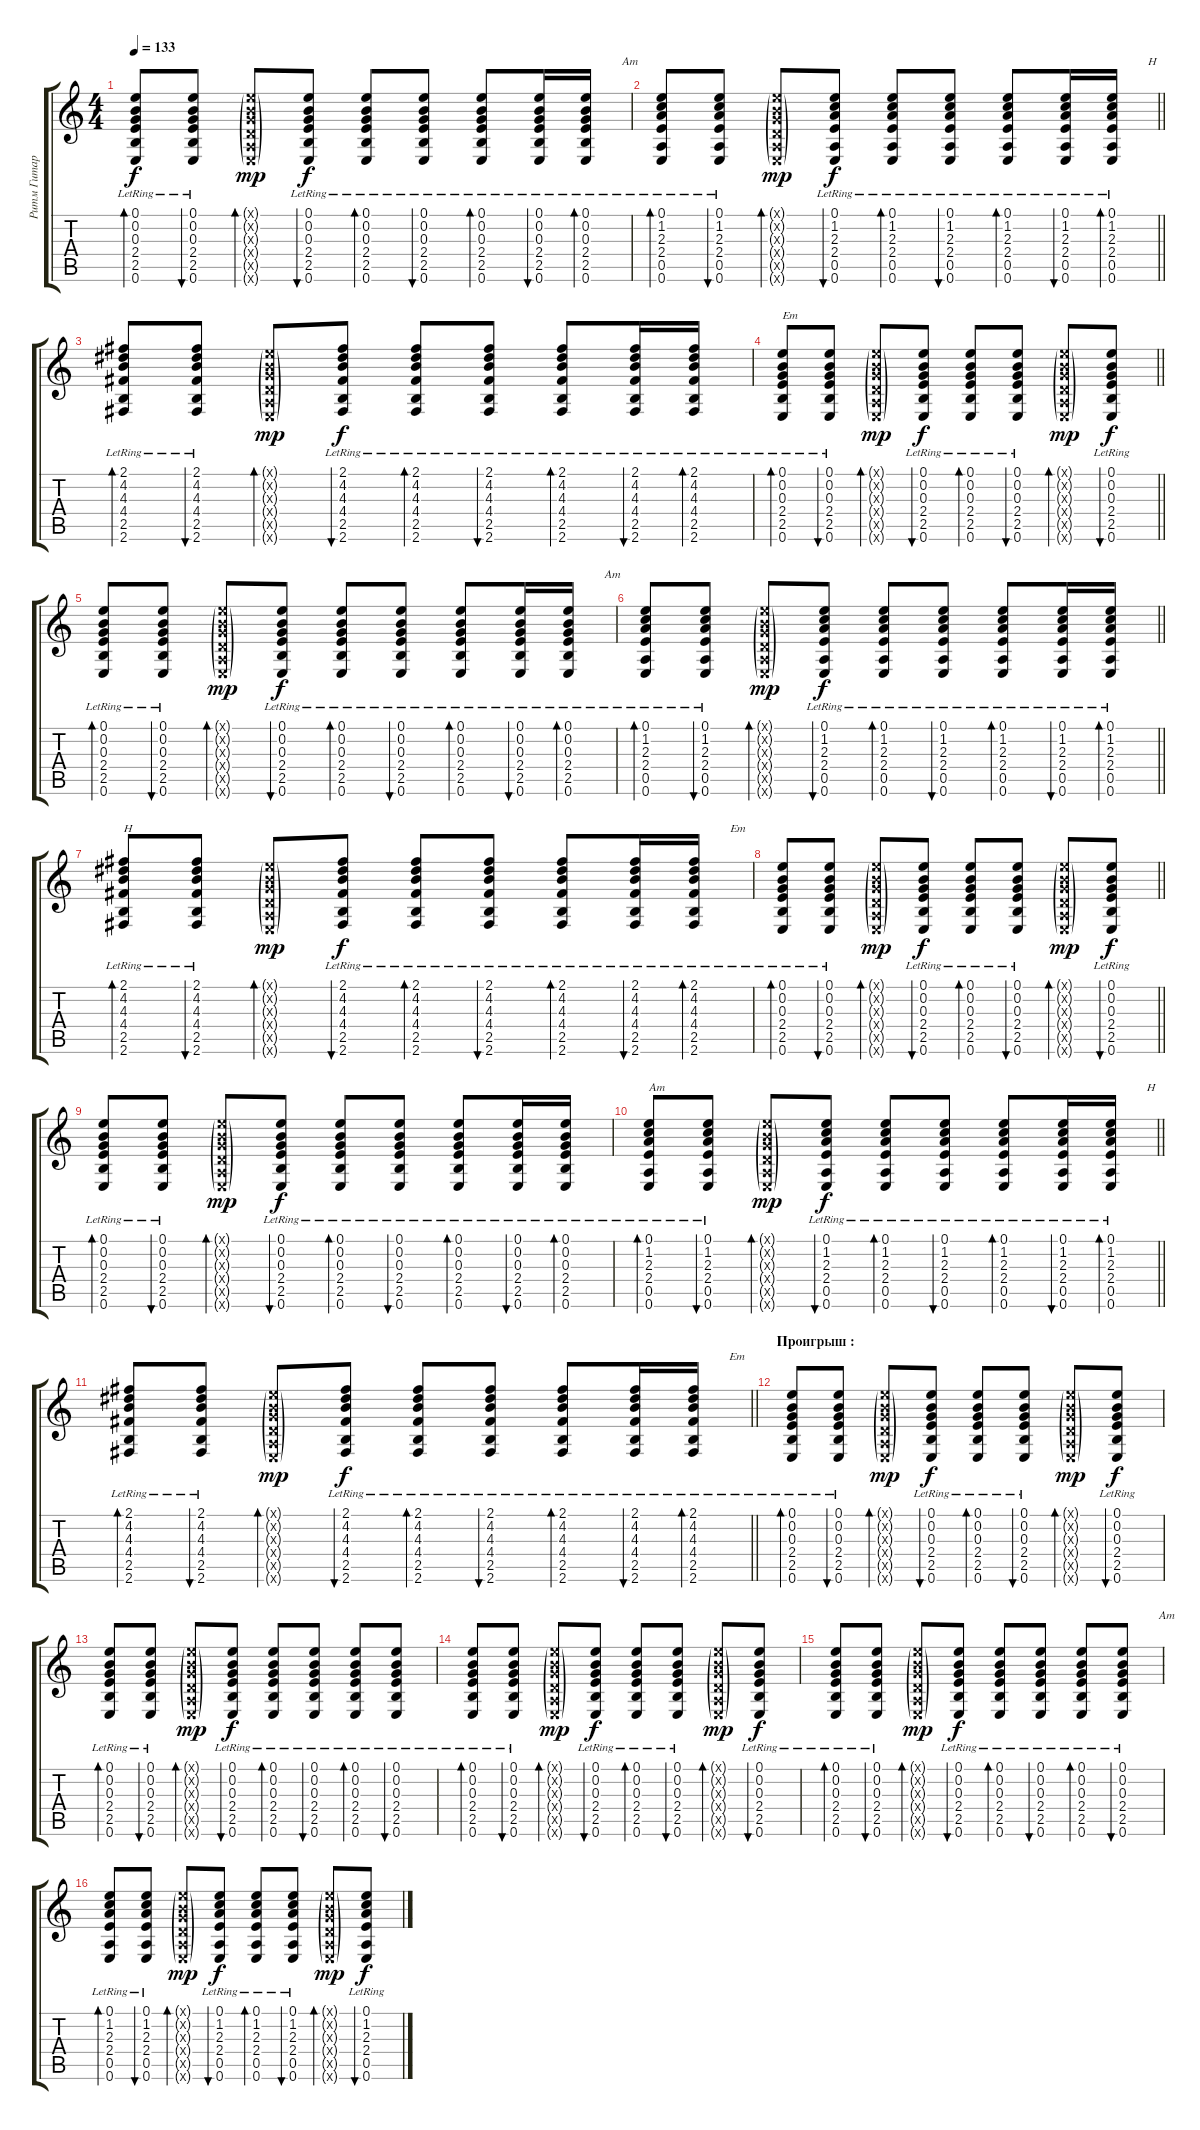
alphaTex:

\track ("Ритм Гитара" "Ритм Гитар") {instrument acousticguitarsteel}
\staff {score tabs}
\tuning (E4 B3 G3 D3 A2 E2) {hide}
\ts (4 4)
\tempo 133
\clef g2
\ks c
(0.1{lr} 0.2{lr} 0.3{lr} 2.4{lr} 2.5{lr} 0.6{lr}).8{bd 30 dy f} (0.1{lr} 0.2{lr} 0.3{lr} 2.4{lr} 2.5{lr} 0.6{lr}).8{bu 30} (0.1{g x} 0.2{g x} 0.3{g x} 0.4{g x} 0.5{g x} 0.6{g x}).8{bd 30 dy mp} (0.1{lr} 0.2{lr} 0.3{lr} 2.4{lr} 2.5{lr} 0.6{lr}).8{bu 30 dy f} (0.1{lr} 0.2{lr} 0.3{lr} 2.4{lr} 2.5{lr} 0.6{lr}).8{bd 30} (0.1{lr} 0.2{lr} 0.3{lr} 2.4{lr} 2.5{lr} 0.6{lr}).8{bu 30} (0.1{lr} 0.2{lr} 0.3{lr} 2.4{lr} 2.5{lr} 0.6{lr}).8{bd 30} (0.1{lr} 0.2{lr} 0.3{lr} 2.4{lr} 2.5{lr} 0.6{lr}).16{bu 30} (0.1{lr} 0.2{lr} 0.3{lr} 2.4{lr} 2.5{lr} 0.6{lr}).16{bd 30 txt "            Am"} |
\barLineRight lightlight
(0.1{lr} 1.2{lr} 2.3{lr} 2.4{lr} 0.5{lr} 0.6{lr}).8{bd 30} (0.1{lr} 1.2{lr} 2.3{lr} 2.4{lr} 0.5{lr} 0.6{lr}).8{bu 30} (0.1{g x} 0.2{g x} 0.3{g x} 0.4{g x} 0.5{g x} 0.6{g x}).8{bd 30 dy mp} (0.1{lr} 1.2{lr} 2.3{lr} 2.4{lr} 0.5{lr} 0.6{lr}).8{bu 30 dy f} (0.1{lr} 1.2{lr} 2.3{lr} 2.4{lr} 0.5{lr} 0.6{lr}).8{bd 30} (0.1{lr} 1.2{lr} 2.3{lr} 2.4{lr} 0.5{lr} 0.6{lr}).8{bu 30} (0.1{lr} 1.2{lr} 2.3{lr} 2.4{lr} 0.5{lr} 0.6{lr}).8{bd 30} (0.1{lr} 1.2{lr} 2.3{lr} 2.4{lr} 0.5{lr} 0.6{lr}).16{bu 30} (0.1{lr} 1.2{lr} 2.3{lr} 2.4{lr} 0.5{lr} 0.6{lr}).16{bd 30 txt "            H"} |
(2.1{lr} 4.2{lr} 4.3{lr} 4.4{lr} 2.5{lr} 2.6{lr}).8{bd 30} (2.1{lr} 4.2{lr} 4.3{lr} 4.4{lr} 2.5{lr} 2.6{lr}).8{bu 30} (0.1{g x} 0.2{g x} 0.3{g x} 0.4{g x} 0.5{g x} 0.6{g x}).8{bd 30 dy mp} (2.1{lr} 4.2{lr} 4.3{lr} 4.4{lr} 2.5{lr} 2.6{lr}).8{bu 30 dy f} (2.1{lr} 4.2{lr} 4.3{lr} 4.4{lr} 2.5{lr} 2.6{lr}).8{bd 30} (2.1{lr} 4.2{lr} 4.3{lr} 4.4{lr} 2.5{lr} 2.6{lr}).8{bu 30} (2.1{lr} 4.2{lr} 4.3{lr} 4.4{lr} 2.5{lr} 2.6{lr}).8{bd 30} (2.1{lr} 4.2{lr} 4.3{lr} 4.4{lr} 2.5{lr} 2.6{lr}).16{bu 30} (2.1{lr} 4.2{lr} 4.3{lr} 4.4{lr} 2.5{lr} 2.6{lr}).16{bd 30} |
\barLineRight lightlight
(0.1{lr} 0.2{lr} 0.3{lr} 2.4{lr} 2.5{lr} 0.6{lr}).8{bd 30 txt "Em"} (0.1{lr} 0.2{lr} 0.3{lr} 2.4{lr} 2.5{lr} 0.6{lr}).8{bu 30} (0.1{g x} 0.2{g x} 0.3{g x} 0.4{g x} 0.5{g x} 0.6{g x}).8{bd 30 dy mp} (0.1{lr} 0.2{lr} 0.3{lr} 2.4{lr} 2.5{lr} 0.6{lr}).8{bu 30 dy f} (0.1{lr} 0.2{lr} 0.3{lr} 2.4{lr} 2.5{lr} 0.6{lr}).8{bd 30} (0.1{lr} 0.2{lr} 0.3{lr} 2.4{lr} 2.5{lr} 0.6{lr}).8{bu 30} (0.1{g x} 0.2{g x} 0.3{g x} 0.4{g x} 0.5{g x} 0.6{g x}).8{bd 30 dy mp} (0.1{lr} 0.2{lr} 0.3{lr} 2.4{lr} 2.5{lr} 0.6{lr}).8{bu 30 dy f} |
(0.1{lr} 0.2{lr} 0.3{lr} 2.4{lr} 2.5{lr} 0.6{lr}).8{bd 30} (0.1{lr} 0.2{lr} 0.3{lr} 2.4{lr} 2.5{lr} 0.6{lr}).8{bu 30} (0.1{g x} 0.2{g x} 0.3{g x} 0.4{g x} 0.5{g x} 0.6{g x}).8{bd 30 dy mp} (0.1{lr} 0.2{lr} 0.3{lr} 2.4{lr} 2.5{lr} 0.6{lr}).8{bu 30 dy f} (0.1{lr} 0.2{lr} 0.3{lr} 2.4{lr} 2.5{lr} 0.6{lr}).8{bd 30} (0.1{lr} 0.2{lr} 0.3{lr} 2.4{lr} 2.5{lr} 0.6{lr}).8{bu 30} (0.1{lr} 0.2{lr} 0.3{lr} 2.4{lr} 2.5{lr} 0.6{lr}).8{bd 30} (0.1{lr} 0.2{lr} 0.3{lr} 2.4{lr} 2.5{lr} 0.6{lr}).16{bu 30} (0.1{lr} 0.2{lr} 0.3{lr} 2.4{lr} 2.5{lr} 0.6{lr}).16{bd 30 txt "            Am"} |
\barLineRight lightlight
(0.1{lr} 1.2{lr} 2.3{lr} 2.4{lr} 0.5{lr} 0.6{lr}).8{bd 30} (0.1{lr} 1.2{lr} 2.3{lr} 2.4{lr} 0.5{lr} 0.6{lr}).8{bu 30} (0.1{g x} 0.2{g x} 0.3{g x} 0.4{g x} 0.5{g x} 0.6{g x}).8{bd 30 dy mp} (0.1{lr} 1.2{lr} 2.3{lr} 2.4{lr} 0.5{lr} 0.6{lr}).8{bu 30 dy f} (0.1{lr} 1.2{lr} 2.3{lr} 2.4{lr} 0.5{lr} 0.6{lr}).8{bd 30} (0.1{lr} 1.2{lr} 2.3{lr} 2.4{lr} 0.5{lr} 0.6{lr}).8{bu 30} (0.1{lr} 1.2{lr} 2.3{lr} 2.4{lr} 0.5{lr} 0.6{lr}).8{bd 30} (0.1{lr} 1.2{lr} 2.3{lr} 2.4{lr} 0.5{lr} 0.6{lr}).16{bu 30} (0.1{lr} 1.2{lr} 2.3{lr} 2.4{lr} 0.5{lr} 0.6{lr}).16{bd 30} |
(2.1{lr} 4.2{lr} 4.3{lr} 4.4{lr} 2.5{lr} 2.6{lr}).8{bd 30 txt "H"} (2.1{lr} 4.2{lr} 4.3{lr} 4.4{lr} 2.5{lr} 2.6{lr}).8{bu 30} (0.1{g x} 0.2{g x} 0.3{g x} 0.4{g x} 0.5{g x} 0.6{g x}).8{bd 30 dy mp} (2.1{lr} 4.2{lr} 4.3{lr} 4.4{lr} 2.5{lr} 2.6{lr}).8{bu 30 dy f} (2.1{lr} 4.2{lr} 4.3{lr} 4.4{lr} 2.5{lr} 2.6{lr}).8{bd 30} (2.1{lr} 4.2{lr} 4.3{lr} 4.4{lr} 2.5{lr} 2.6{lr}).8{bu 30} (2.1{lr} 4.2{lr} 4.3{lr} 4.4{lr} 2.5{lr} 2.6{lr}).8{bd 30} (2.1{lr} 4.2{lr} 4.3{lr} 4.4{lr} 2.5{lr} 2.6{lr}).16{bu 30} (2.1{lr} 4.2{lr} 4.3{lr} 4.4{lr} 2.5{lr} 2.6{lr}).16{bd 30 txt "            Em"} |
\barLineRight lightlight
(0.1{lr} 0.2{lr} 0.3{lr} 2.4{lr} 2.5{lr} 0.6{lr}).8{bd 30} (0.1{lr} 0.2{lr} 0.3{lr} 2.4{lr} 2.5{lr} 0.6{lr}).8{bu 30} (0.1{g x} 0.2{g x} 0.3{g x} 0.4{g x} 0.5{g x} 0.6{g x}).8{bd 30 dy mp} (0.1{lr} 0.2{lr} 0.3{lr} 2.4{lr} 2.5{lr} 0.6{lr}).8{bu 30 dy f} (0.1{lr} 0.2{lr} 0.3{lr} 2.4{lr} 2.5{lr} 0.6{lr}).8{bd 30} (0.1{lr} 0.2{lr} 0.3{lr} 2.4{lr} 2.5{lr} 0.6{lr}).8{bu 30} (0.1{g x} 0.2{g x} 0.3{g x} 0.4{g x} 0.5{g x} 0.6{g x}).8{bd 30 dy mp} (0.1{lr} 0.2{lr} 0.3{lr} 2.4{lr} 2.5{lr} 0.6{lr}).8{bu 30 dy f} |
(0.1{lr} 0.2{lr} 0.3{lr} 2.4{lr} 2.5{lr} 0.6{lr}).8{bd 30} (0.1{lr} 0.2{lr} 0.3{lr} 2.4{lr} 2.5{lr} 0.6{lr}).8{bu 30} (0.1{g x} 0.2{g x} 0.3{g x} 0.4{g x} 0.5{g x} 0.6{g x}).8{bd 30 dy mp} (0.1{lr} 0.2{lr} 0.3{lr} 2.4{lr} 2.5{lr} 0.6{lr}).8{bu 30 dy f} (0.1{lr} 0.2{lr} 0.3{lr} 2.4{lr} 2.5{lr} 0.6{lr}).8{bd 30} (0.1{lr} 0.2{lr} 0.3{lr} 2.4{lr} 2.5{lr} 0.6{lr}).8{bu 30} (0.1{lr} 0.2{lr} 0.3{lr} 2.4{lr} 2.5{lr} 0.6{lr}).8{bd 30} (0.1{lr} 0.2{lr} 0.3{lr} 2.4{lr} 2.5{lr} 0.6{lr}).16{bu 30} (0.1{lr} 0.2{lr} 0.3{lr} 2.4{lr} 2.5{lr} 0.6{lr}).16{bd 30} |
\barLineRight lightlight
(0.1{lr} 1.2{lr} 2.3{lr} 2.4{lr} 0.5{lr} 0.6{lr}).8{bd 30 txt "Am"} (0.1{lr} 1.2{lr} 2.3{lr} 2.4{lr} 0.5{lr} 0.6{lr}).8{bu 30} (0.1{g x} 0.2{g x} 0.3{g x} 0.4{g x} 0.5{g x} 0.6{g x}).8{bd 30 dy mp} (0.1{lr} 1.2{lr} 2.3{lr} 2.4{lr} 0.5{lr} 0.6{lr}).8{bu 30 dy f} (0.1{lr} 1.2{lr} 2.3{lr} 2.4{lr} 0.5{lr} 0.6{lr}).8{bd 30} (0.1{lr} 1.2{lr} 2.3{lr} 2.4{lr} 0.5{lr} 0.6{lr}).8{bu 30} (0.1{lr} 1.2{lr} 2.3{lr} 2.4{lr} 0.5{lr} 0.6{lr}).8{bd 30} (0.1{lr} 1.2{lr} 2.3{lr} 2.4{lr} 0.5{lr} 0.6{lr}).16{bu 30} (0.1{lr} 1.2{lr} 2.3{lr} 2.4{lr} 0.5{lr} 0.6{lr}).16{bd 30 txt "            H"} |
\barLineRight lightlight
(2.1{lr} 4.2{lr} 4.3{lr} 4.4{lr} 2.5{lr} 2.6{lr}).8{bd 30} (2.1{lr} 4.2{lr} 4.3{lr} 4.4{lr} 2.5{lr} 2.6{lr}).8{bu 30} (0.1{g x} 0.2{g x} 0.3{g x} 0.4{g x} 0.5{g x} 0.6{g x}).8{bd 30 dy mp} (2.1{lr} 4.2{lr} 4.3{lr} 4.4{lr} 2.5{lr} 2.6{lr}).8{bu 30 dy f} (2.1{lr} 4.2{lr} 4.3{lr} 4.4{lr} 2.5{lr} 2.6{lr}).8{bd 30} (2.1{lr} 4.2{lr} 4.3{lr} 4.4{lr} 2.5{lr} 2.6{lr}).8{bu 30} (2.1{lr} 4.2{lr} 4.3{lr} 4.4{lr} 2.5{lr} 2.6{lr}).8{bd 30} (2.1{lr} 4.2{lr} 4.3{lr} 4.4{lr} 2.5{lr} 2.6{lr}).16{bu 30} (2.1{lr} 4.2{lr} 4.3{lr} 4.4{lr} 2.5{lr} 2.6{lr}).16{bd 30 txt "            Em"} |
\section ("" "Проигрыш :")
(0.1{lr} 0.2{lr} 0.3{lr} 2.4{lr} 2.5{lr} 0.6{lr}).8{bd 30} (0.1{lr} 0.2{lr} 0.3{lr} 2.4{lr} 2.5{lr} 0.6{lr}).8{bu 30} (0.1{g x} 0.2{g x} 0.3{g x} 0.4{g x} 0.5{g x} 0.6{g x}).8{bd 30 dy mp} (0.1{lr} 0.2{lr} 0.3{lr} 2.4{lr} 2.5{lr} 0.6{lr}).8{bu 30 dy f} (0.1{lr} 0.2{lr} 0.3{lr} 2.4{lr} 2.5{lr} 0.6{lr}).8{bd 30} (0.1{lr} 0.2{lr} 0.3{lr} 2.4{lr} 2.5{lr} 0.6{lr}).8{bu 30} (0.1{g x} 0.2{g x} 0.3{g x} 0.4{g x} 0.5{g x} 0.6{g x}).8{bd 30 dy mp} (0.1{lr} 0.2{lr} 0.3{lr} 2.4{lr} 2.5{lr} 0.6{lr}).8{bu 30 dy f} |
(0.1{lr} 0.2{lr} 0.3{lr} 2.4{lr} 2.5{lr} 0.6{lr}).8{bd 30} (0.1{lr} 0.2{lr} 0.3{lr} 2.4{lr} 2.5 0.6{lr}).8{bu 30} (0.1{g x} 0.2{g x} 0.3{g x} 0.4{g x} 0.5{g x} 0.6{g x}).8{bd 30 dy mp} (0.1{lr} 0.2{lr} 0.3{lr} 2.4{lr} 2.5{lr} 0.6{lr}).8{bu 30 dy f} (0.1{lr} 0.2{lr} 0.3{lr} 2.4 2.5{lr} 0.6{lr}).8{bd 30} (0.1{lr} 0.2{lr} 0.3 2.4{lr} 2.5{lr} 0.6{lr}).8{bu 30} (0.1{lr} 0.2{lr} 0.3{lr} 2.4 2.5{lr} 0.6{lr}).8{bd 30} (0.1{lr} 0.2{lr} 0.3{lr} 2.4{lr} 2.5{lr} 0.6{lr}).8{bu 30} |
(0.1{lr} 0.2{lr} 0.3{lr} 2.4{lr} 2.5{lr} 0.6{lr}).8{bd 30} (0.1{lr} 0.2{lr} 0.3{lr} 2.4{lr} 2.5{lr} 0.6{lr}).8{bu 30} (0.1{g x} 0.2{g x} 0.3{g x} 0.4{g x} 0.5{g x} 0.6{g x}).8{bd 30 dy mp} (0.1{lr} 0.2{lr} 0.3{lr} 2.4{lr} 2.5{lr} 0.6{lr}).8{bu 30 dy f} (0.1{lr} 0.2{lr} 0.3{lr} 2.4{lr} 2.5{lr} 0.6{lr}).8{bd 30} (0.1{lr} 0.2{lr} 0.3{lr} 2.4{lr} 2.5{lr} 0.6{lr}).8{bu 30} (0.1{g x} 0.2{g x} 0.3{g x} 0.4{g x} 0.5{g x} 0.6{g x}).8{bd 30 dy mp} (0.1{lr} 0.2{lr} 0.3{lr} 2.4{lr} 2.5{lr} 0.6{lr}).8{bu 30 dy f} |
(0.1{lr} 0.2{lr} 0.3{lr} 2.4{lr} 2.5{lr} 0.6{lr}).8{bd 30} (0.1{lr} 0.2{lr} 0.3{lr} 2.4{lr} 2.5 0.6{lr}).8{bu 30} (0.1{g x} 0.2{g x} 0.3{g x} 0.4{g x} 0.5{g x} 0.6{g x}).8{bd 30 dy mp} (0.1{lr} 0.2{lr} 0.3{lr} 2.4{lr} 2.5{lr} 0.6{lr}).8{bu 30 dy f} (0.1{lr} 0.2{lr} 0.3{lr} 2.4 2.5{lr} 0.6{lr}).8{bd 30} (0.1{lr} 0.2{lr} 0.3 2.4{lr} 2.5{lr} 0.6{lr}).8{bu 30} (0.1{lr} 0.2{lr} 0.3{lr} 2.4 2.5{lr} 0.6{lr}).8{bd 30} (0.1{lr} 0.2{lr} 0.3{lr} 2.4{lr} 2.5{lr} 0.6{lr}).8{bu 30 txt "            Am"} |
(0.1{lr} 1.2{lr} 2.3{lr} 2.4{lr} 0.5{lr} 0.6{lr}).8{bd 30} (0.1{lr} 1.2{lr} 2.3{lr} 2.4{lr} 0.5{lr} 0.6{lr}).8{bu 30} (0.1{g x} 0.2{g x} 0.3{g x} 0.4{g x} 0.5{g x} 0.6{g x}).8{bd 30 dy mp} (0.1{lr} 1.2{lr} 2.3{lr} 2.4{lr} 0.5{lr} 0.6{lr}).8{bu 30 dy f} (0.1{lr} 1.2{lr} 2.3{lr} 2.4{lr} 0.5{lr} 0.6{lr}).8{bd 30} (0.1{lr} 1.2{lr} 2.3{lr} 2.4{lr} 0.5{lr} 0.6{lr}).8{bu 30} (0.1{g x} 0.2{g x} 0.3{g x} 0.4{g x} 0.5{g x} 0.6{g x}).8{bd 30 dy mp} (0.1{lr} 1.2{lr} 2.3{lr} 2.4{lr} 0.5{lr} 0.6{lr}).8{bu 30 dy f}
